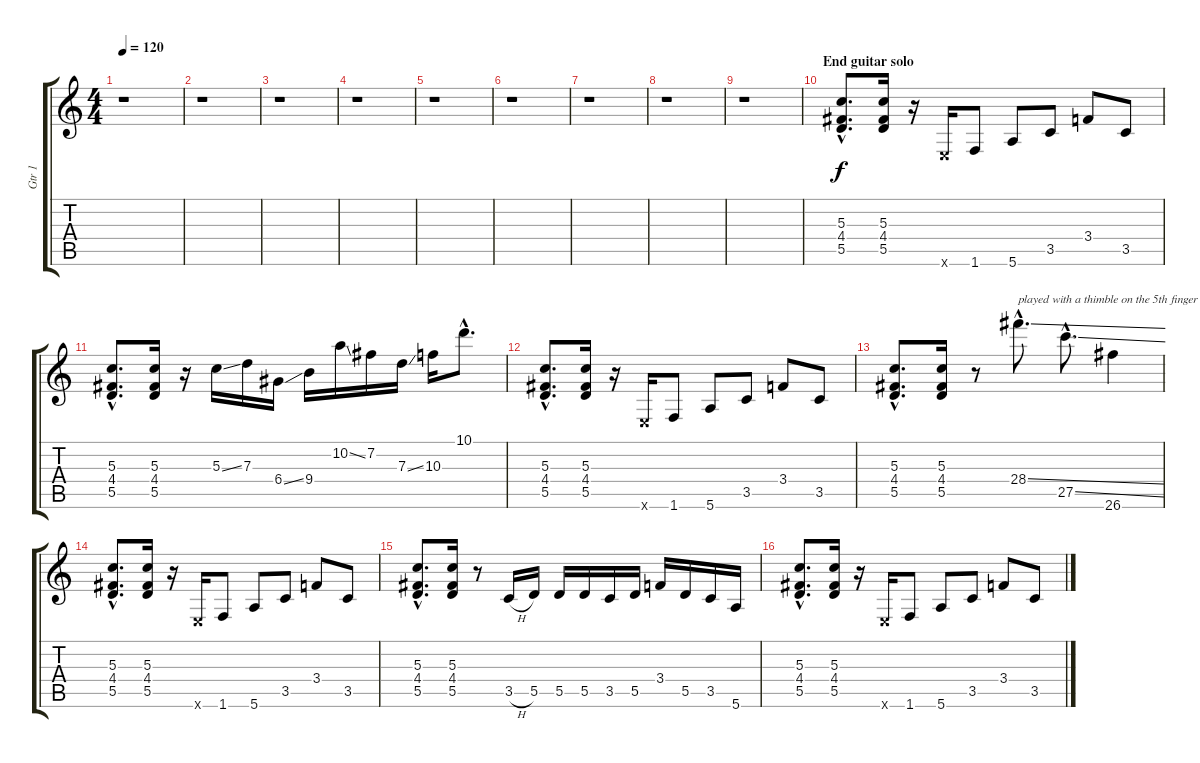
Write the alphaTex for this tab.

\track ("Gtr 1" "Gtr 1") {instrument distortionguitar}
\staff {score tabs}
\tuning (E4 B3 G3 D3 A2 E2) {hide}
\ts (4 4)
\tempo 120
\clef g2
\ks c
r.1{dy mp} |
r.1 |
r.1 |
r.1 |
r.1 |
r.1 |
r.1 |
r.1 |
r.1 |
\section ("" "End guitar solo")
(5.3{hac} 4.4{hac} 5.5{hac}).8{d dy f} (5.3 4.4 5.5).16 r.16 0.6{x}.16 1.6.8 5.6.8 3.5.8 3.4.8 3.5.8 |
(5.3{hac} 4.4{hac} 5.5{hac}).8{d} (5.3 4.4 5.5).16 r.16 5.3{ss}.16 7.3.16 6.4{ss}.16 9.4.16 10.2{ss}.16 7.2.16 7.3{ss}.16 10.3.16 10.1{hac}.8{d} |
(5.3{hac} 4.4{hac} 5.5{hac}).8{d} (5.3 4.4 5.5).16 r.16 0.6{x}.16 1.6.8 5.6.8 3.5.8 3.4.8 3.5.8 |
(5.3{hac} 4.4{hac} 5.5{hac}).8{d} (5.3 4.4 5.5).16 r.8 28.4{ss hac}.8{d txt "played with a thimble on the 5th finger"} 27.5{ss hac}.8{d} 26.6.4 |
(5.3{hac} 4.4{hac} 5.5{hac}).8{d} (5.3 4.4 5.5).16 r.16 0.6{x}.16 1.6.8 5.6.8 3.5.8 3.4.8 3.5.8 |
(5.3{hac} 4.4{hac} 5.5{hac}).8{d} (5.3 4.4 5.5).16 r.8 3.5{h}.16 5.5.16 5.5.16 5.5.16 3.5.16 5.5.16 3.4.16 5.5.16 3.5.16 5.6.16 |
(5.3{hac} 4.4{hac} 5.5{hac}).8{d} (5.3 4.4 5.5).16 r.16 0.6{x}.16 1.6.8 5.6.8 3.5.8 3.4.8 3.5.8
